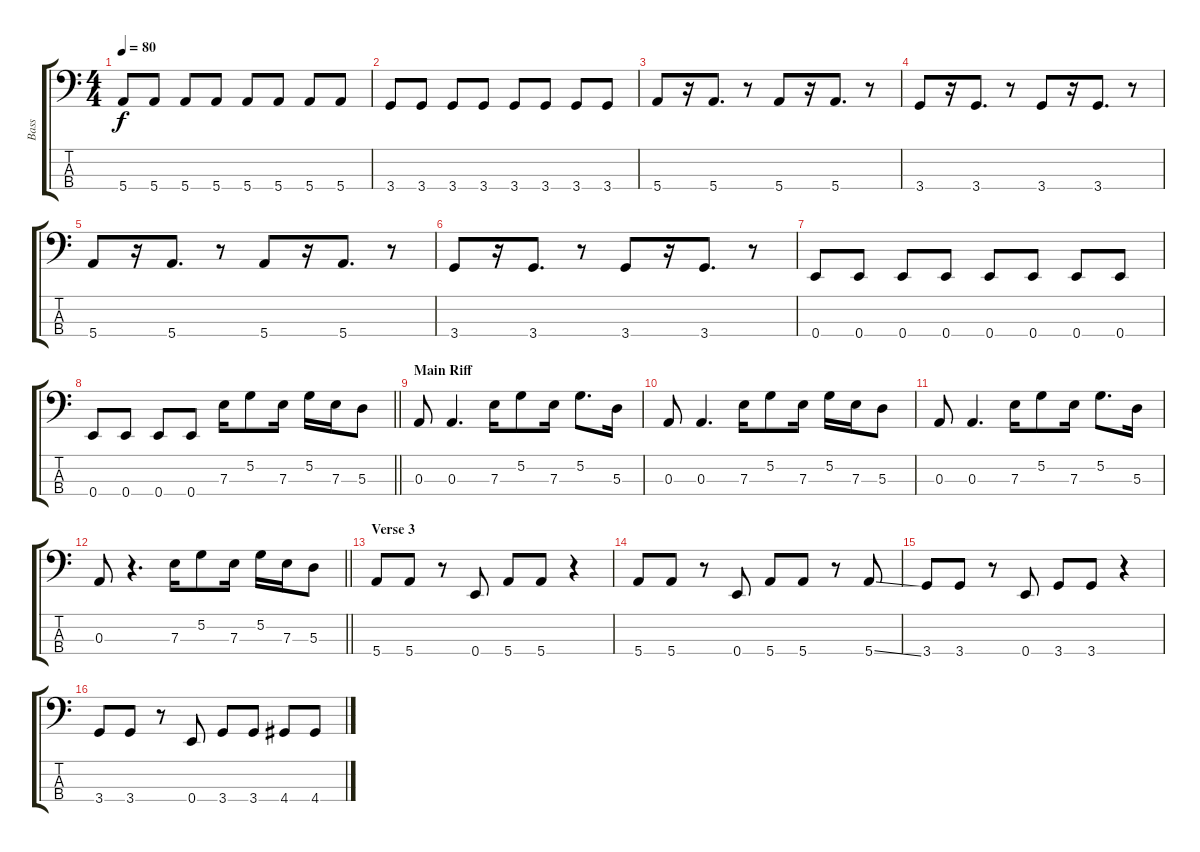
\track ("Bass" "Bass") {instrument electricbassfinger}
\staff {score tabs}
\tuning (G2 D2 A1 E1) {hide}
\ts (4 4)
\tempo 80
\clef f4
\ks c
5.4.8{dy f} 5.4.8 5.4.8 5.4.8 5.4.8 5.4.8 5.4.8 5.4.8 |
3.4.8 3.4.8 3.4.8 3.4.8 3.4.8 3.4.8 3.4.8 3.4.8 |
5.4.8 r.16 5.4.8{d} r.8 5.4.8 r.16 5.4.8{d} r.8 |
3.4.8 r.16 3.4.8{d} r.8 3.4.8 r.16 3.4.8{d} r.8 |
5.4.8 r.16 5.4.8{d} r.8 5.4.8 r.16 5.4.8{d} r.8 |
3.4.8 r.16 3.4.8{d} r.8 3.4.8 r.16 3.4.8{d} r.8 |
0.4.8 0.4.8 0.4.8 0.4.8 0.4.8 0.4.8 0.4.8 0.4.8 |
\barLineRight lightlight
0.4.8 0.4.8 0.4.8 0.4.8 7.3.16 5.2.8 7.3.16 5.2.16 7.3.16 5.3.8 |
\section ("" "Main Riff")
0.3.8 0.3.4{d} 7.3.16 5.2.8 7.3.16 5.2.8{d} 5.3.16 |
0.3.8 0.3.4{d} 7.3.16 5.2.8 7.3.16 5.2.16 7.3.16 5.3.8 |
0.3.8 0.3.4{d} 7.3.16 5.2.8 7.3.16 5.2.8{d} 5.3.16 |
\barLineRight lightlight
0.3.8 r.4{d} 7.3.16 5.2.8 7.3.16 5.2.16 7.3.16 5.3.8 |
\section ("" "Verse 3")
5.4.8 5.4.8 r.8 0.4.8 5.4.8 5.4.8 r.4 |
5.4.8 5.4.8 r.8 0.4.8 5.4.8 5.4.8 r.8 5.4{ss}.8 |
3.4.8 3.4.8 r.8 0.4.8 3.4.8 3.4.8 r.4 |
3.4.8 3.4.8 r.8 0.4.8 3.4.8 3.4.8 4.4.8 4.4.8
